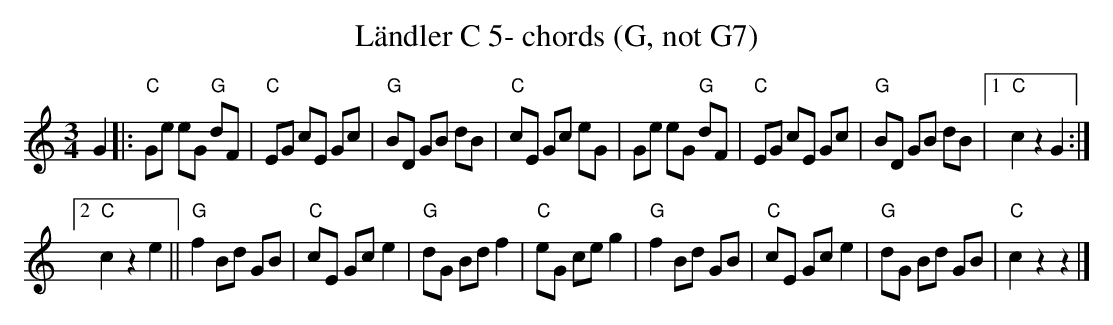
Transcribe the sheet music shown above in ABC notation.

X:1
T:Ländler C 5- chords (G, not G7)
M:3/4
L:1/8
K:Cmaj%%MIDI gchordon
G2 |: "C"Ge eG "G"dF | "C"EG cE Gc | "G"BD GB dB | "C"cE Gc eG | Ge eG "G"dF | "C"EG cE Gc | "G"BD GB dB |1 "C"c2 z2 G2 :|2
"C"c2z2e2 || "G"f2 Bd GB | "C"cE Gc e2 | "G"dG Bd f2 | "C"eG ce g2 | "G"f2 Bd GB | "C"cE Gc e2 | "G"dG Bd GB | "C"c2 z2z2 |]
